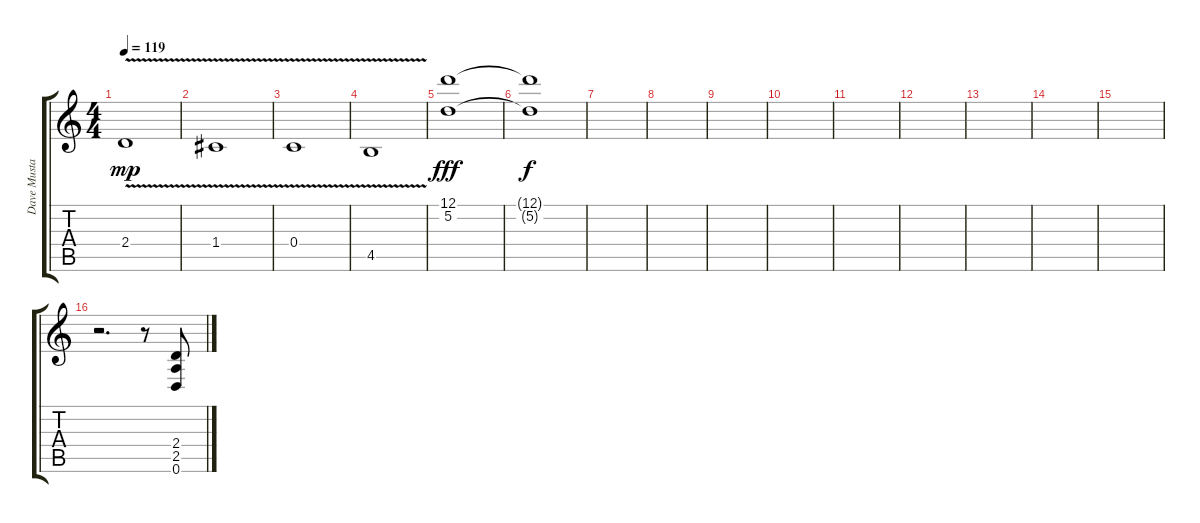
\track ("Dave Mustaine" "Dave Musta") {instrument electricguitarclean}
\staff {score tabs}
\tuning (D4 A3 F3 C3 G2 D2) {hide}
\ts (4 4)
\tempo 119
\clef g2
\ks c
2.4{v}.1{dy mp} |
1.4{v}.1 |
0.4{v}.1 |
4.5{v}.1 |
(12.1 5.2).1{dy fff instrument tubularbells} |
(12.1{t} 5.2{t}).1{dy f} |
|
|
|
|
|
|
|
|
|
r.2{d} r.8 (2.4 2.5 0.6).8{instrument distortionguitar}
